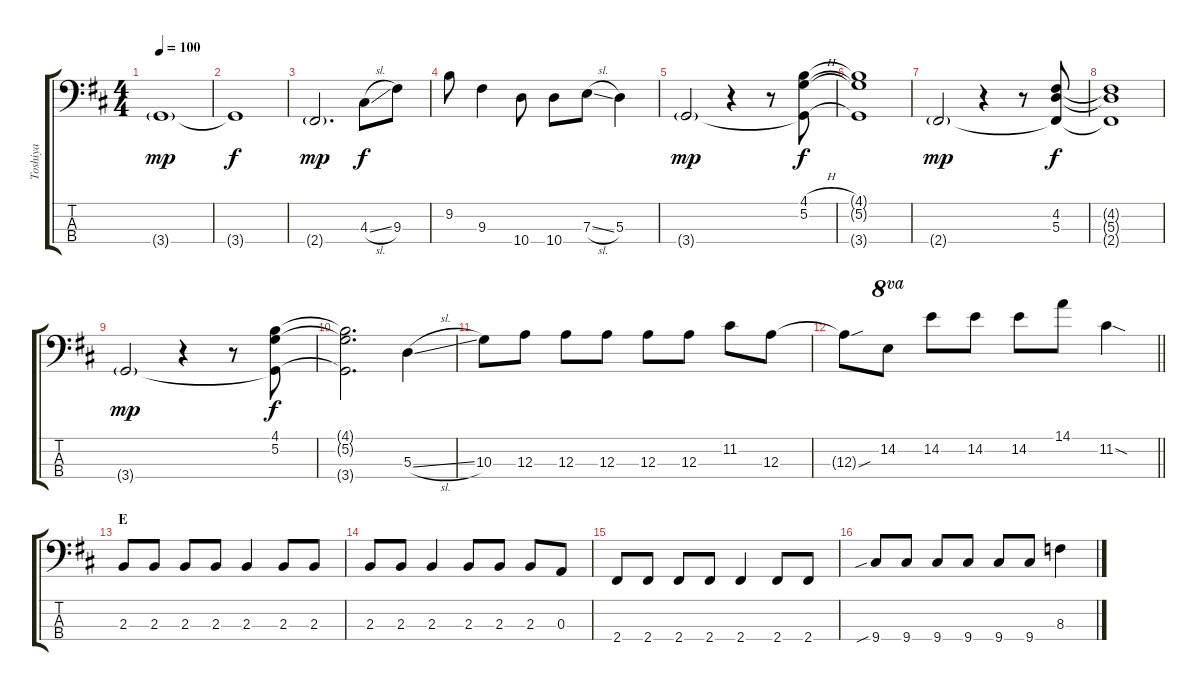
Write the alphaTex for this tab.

\track ("Toshiya" "Toshiya") {instrument electricbasspick}
\staff {score tabs}
\tuning (G2 D2 A1 E1) {hide}
\ts (4 4)
\tempo 100
\clef f4
\ks d
3.4{g}.1{dy mp} |
3.4{t}.1{dy f} |
2.4{g}.2{d dy mp} 4.3{sl}.8{dy f} 9.3.8 |
9.2.8 9.3.4 10.4.8 10.4.8 7.3{sl}.8 5.3.4 |
3.4{g}.2{dy mp} r.4 r.8 (4.1{h} 5.2{h} 3.4{t}).8{dy f} |
(4.1{t} 5.2{t} 3.4{t}).1 |
2.4{g}.2{dy mp} r.4 r.8 (4.2 5.3 2.4{t}).8{dy f} |
(4.2{t} 5.3{t} 2.4{t}).1 |
3.4{g}.2{dy mp} r.4 r.8 (4.1 5.2 3.4{t}).8{dy f} |
(4.1{t} 5.2{t} 3.4{t}).2{d} 5.3{sl}.4 |
10.3.8 12.3.8 12.3.8 12.3.8 12.3.8 12.3.8 11.2.8 12.3.8 |
\barLineRight lightlight
12.3{sou t}.8 14.2.8{ot 8va} 14.2.8 14.2.8 14.2.8 14.1.8 11.2{sod}.4 |
\section ("" "E")
2.3.8 2.3.8 2.3.8 2.3.8 2.3.4 2.3.8 2.3.8 |
2.3.8 2.3.8 2.3.4 2.3.8 2.3.8 2.3.8 0.3.8 |
2.4.8 2.4.8 2.4.8 2.4.8 2.4.4 2.4.8 2.4.8 |
9.4{sib}.8 9.4.8 9.4.8 9.4.8 9.4.8 9.4.8 8.3.4
